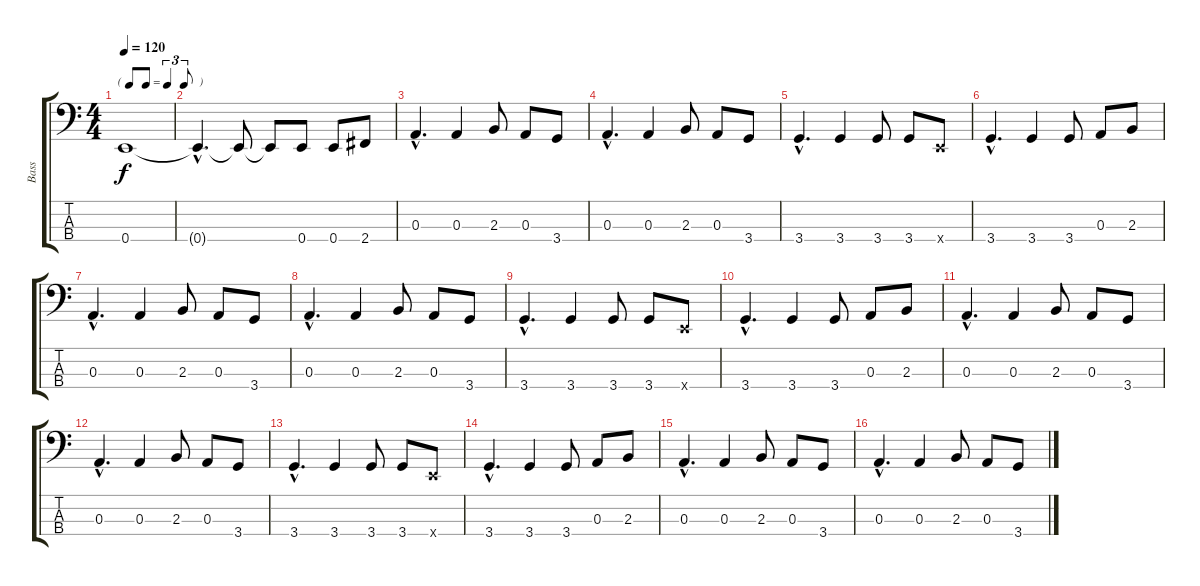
\track ("Bass" "Bass") {instrument electricbassfinger}
\staff {score tabs}
\tuning (G2 D2 A1 E1) {hide}
\ts (4 4)
\tf triplet8th
\tempo 120
\clef f4
\ks c
0.4.1{dy f} |
0.4{hac t}.4{d} 0.4{t}.8 0.4{t}.8 0.4.8 0.4.8 2.4.8 |
0.3{hac}.4{d} 0.3.4 2.3.8 0.3.8 3.4.8 |
0.3{hac}.4{d} 0.3.4 2.3.8 0.3.8 3.4.8 |
3.4{hac}.4{d} 3.4.4 3.4.8 3.4.8 0.4{x}.8 |
3.4{hac}.4{d} 3.4.4 3.4.8 0.3.8 2.3.8 |
0.3{hac}.4{d} 0.3.4 2.3.8 0.3.8 3.4.8 |
0.3{hac}.4{d} 0.3.4 2.3.8 0.3.8 3.4.8 |
3.4{hac}.4{d} 3.4.4 3.4.8 3.4.8 0.4{x}.8 |
3.4{hac}.4{d} 3.4.4 3.4.8 0.3.8 2.3.8 |
0.3{hac}.4{d} 0.3.4 2.3.8 0.3.8 3.4.8 |
0.3{hac}.4{d} 0.3.4 2.3.8 0.3.8 3.4.8 |
3.4{hac}.4{d} 3.4.4 3.4.8 3.4.8 0.4{x}.8 |
3.4{hac}.4{d} 3.4.4 3.4.8 0.3.8 2.3.8 |
0.3{hac}.4{d} 0.3.4 2.3.8 0.3.8 3.4.8 |
0.3{hac}.4{d} 0.3.4 2.3.8 0.3.8 3.4.8
